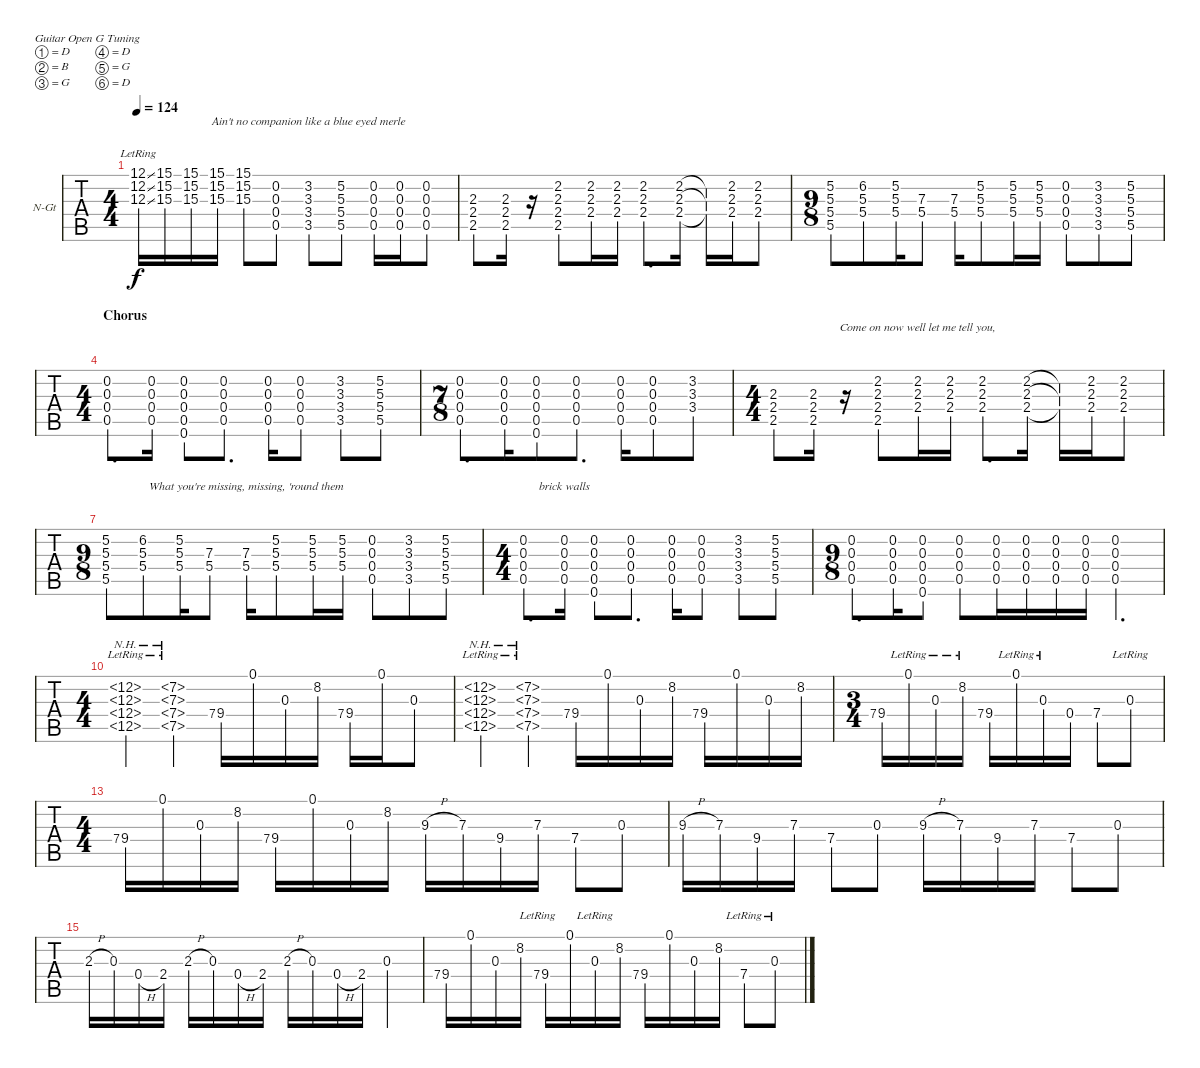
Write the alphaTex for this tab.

\bracketExtendMode nobrackets
\firstSystemTrackNameOrientation horizontal
\otherSystemsTrackNameOrientation horizontal
\defaultBarNumberDisplay FirstOfSystem
\track ("Guitar" "N-Gt") {instrument acousticguitarnylon}
\staff {tabs}
\tuning (D4 B3 G3 D3 G2 D2)
\ts (4 4)
\tempo 124
\clef g2
\ks f
(12.1{ss lr} 12.2{ss lr} 12.3{ss lr}).16{lyrics (0 "") lyrics (1 "") lyrics (2 "") lyrics (3 "") lyrics (4 "") dy f} (15.1 15.2 15.3).16{lyrics (0 "") lyrics (1 "") lyrics (2 "") lyrics (3 "") lyrics (4 "")} (15.1 15.2 15.3).16{lyrics (0 "") lyrics (1 "") lyrics (2 "") lyrics (3 "") lyrics (4 "")} (15.1 15.2 15.3).16{lyrics (0 "") lyrics (1 "") lyrics (2 "") lyrics (3 "") lyrics (4 "")} (15.1 15.2 15.3).8{lyrics (0 "") lyrics (1 "") lyrics (2 "") lyrics (3 "") lyrics (4 "")} (0.2 0.3 0.4 0.5).8{lyrics (0 "") lyrics (1 "") lyrics (2 "") lyrics (3 "") lyrics (4 "")} (3.2 3.3 3.4 3.5).8{lyrics (0 "Ain't no companion like a blue eyed merle") lyrics (1 "") lyrics (2 "") lyrics (3 "") lyrics (4 "")} (5.2 5.3 5.4 5.5).8{lyrics (0 "") lyrics (1 "") lyrics (2 "") lyrics (3 "") lyrics (4 "")} (0.2 0.3 0.4 0.5).16{lyrics (0 "") lyrics (1 "") lyrics (2 "") lyrics (3 "") lyrics (4 "")} (0.2 0.3 0.4 0.5).16{lyrics (0 "") lyrics (1 "") lyrics (2 "") lyrics (3 "") lyrics (4 "")} (0.2 0.3 0.4 0.5).8{lyrics (0 "") lyrics (1 "") lyrics (2 "") lyrics (3 "") lyrics (4 "")} |
(2.3 2.4 2.5).8{lyrics (0 "") lyrics (1 "") lyrics (2 "") lyrics (3 "") lyrics (4 "")} (2.3 2.4 2.5).16{lyrics (0 "") lyrics (1 "") lyrics (2 "") lyrics (3 "") lyrics (4 "")} r.16 (2.2 2.3 2.4 2.5).8{lyrics (0 "") lyrics (1 "") lyrics (2 "") lyrics (3 "") lyrics (4 "")} (2.2 2.3 2.4).16{lyrics (0 "") lyrics (1 "") lyrics (2 "") lyrics (3 "") lyrics (4 "")} (2.2 2.3 2.4).16{lyrics (0 "") lyrics (1 "") lyrics (2 "") lyrics (3 "") lyrics (4 "")} (2.2 2.3 2.4).8{d lyrics (0 "") lyrics (1 "") lyrics (2 "") lyrics (3 "") lyrics (4 "")} (2.2 2.3 2.4).16{lyrics (0 "") lyrics (1 "") lyrics (2 "") lyrics (3 "") lyrics (4 "")} (2.2{t} 2.3{t} 2.4{t}).16{lyrics (0 "") lyrics (1 "") lyrics (2 "") lyrics (3 "") lyrics (4 "")} (2.2 2.3 2.4).16{lyrics (0 "") lyrics (1 "") lyrics (2 "") lyrics (3 "") lyrics (4 "")} (2.2 2.3 2.4).8{lyrics (0 "") lyrics (1 "") lyrics (2 "") lyrics (3 "") lyrics (4 "")} |
\ts (9 8)
(5.2 5.3 5.4 5.5).8{lyrics (0 "") lyrics (1 "") lyrics (2 "") lyrics (3 "") lyrics (4 "")} (6.2 5.3 5.4).8{lyrics (0 "") lyrics (1 "") lyrics (2 "") lyrics (3 "") lyrics (4 "")} (5.2 5.3 5.4).16{lyrics (0 "") lyrics (1 "") lyrics (2 "") lyrics (3 "") lyrics (4 "")} (7.3 5.4).8{lyrics (0 "") lyrics (1 "") lyrics (2 "") lyrics (3 "") lyrics (4 "")} (7.3 5.4).16{lyrics (0 "") lyrics (1 "") lyrics (2 "") lyrics (3 "") lyrics (4 "")} (5.2 5.3 5.4).8{lyrics (0 "") lyrics (1 "") lyrics (2 "") lyrics (3 "") lyrics (4 "")} (5.2 5.3 5.4).16{lyrics (0 "") lyrics (1 "") lyrics (2 "") lyrics (3 "") lyrics (4 "")} (5.2 5.3 5.4).16{lyrics (0 "") lyrics (1 "") lyrics (2 "") lyrics (3 "") lyrics (4 "")} (0.2 0.3 0.4 0.5).8{lyrics (0 "") lyrics (1 "") lyrics (2 "") lyrics (3 "") lyrics (4 "")} (3.2 3.3 3.4 3.5).8{lyrics (0 "") lyrics (1 "") lyrics (2 "") lyrics (3 "") lyrics (4 "")} (5.2 5.3 5.4 5.5).8{lyrics (0 "") lyrics (1 "") lyrics (2 "") lyrics (3 "") lyrics (4 "")} |
\ts (4 4)
\section ("" "Chorus")
(0.2 0.3 0.4 0.5).8{d lyrics (0 "") lyrics (1 "") lyrics (2 "") lyrics (3 "") lyrics (4 "")} (0.2 0.3 0.4 0.5).16{lyrics (0 "") lyrics (1 "") lyrics (2 "") lyrics (3 "") lyrics (4 "")} (0.2 0.3 0.4 0.5 0.6).8{lyrics (0 "") lyrics (1 "") lyrics (2 "") lyrics (3 "") lyrics (4 "")} (0.2 0.3 0.4 0.5).8{d lyrics (0 "") lyrics (1 "") lyrics (2 "") lyrics (3 "") lyrics (4 "")} (0.2 0.3 0.4 0.5).16{lyrics (0 "") lyrics (1 "") lyrics (2 "") lyrics (3 "") lyrics (4 "")} (0.2 0.3 0.4 0.5).8{lyrics (0 "") lyrics (1 "") lyrics (2 "") lyrics (3 "") lyrics (4 "")} (3.2 3.3 3.4 3.5).8{lyrics (0 "") lyrics (1 "") lyrics (2 "") lyrics (3 "") lyrics (4 "")} (5.2 5.3 5.4 5.5).8{lyrics (0 "") lyrics (1 "") lyrics (2 "") lyrics (3 "") lyrics (4 "")} |
\ts (7 8)
(0.2 0.3 0.4 0.5).8{d lyrics (0 "") lyrics (1 "") lyrics (2 "") lyrics (3 "") lyrics (4 "")} (0.2 0.3 0.4 0.5).16{lyrics (0 "") lyrics (1 "") lyrics (2 "") lyrics (3 "") lyrics (4 "")} (0.2 0.3 0.4 0.5 0.6).8{lyrics (0 "") lyrics (1 "") lyrics (2 "") lyrics (3 "") lyrics (4 "")} (0.2 0.3 0.4 0.5).8{d lyrics (0 "") lyrics (1 "") lyrics (2 "") lyrics (3 "") lyrics (4 "")} (0.2 0.3 0.4 0.5).16{lyrics (0 "") lyrics (1 "") lyrics (2 "") lyrics (3 "") lyrics (4 "")} (0.2 0.3 0.4 0.5).8{lyrics (0 "") lyrics (1 "") lyrics (2 "") lyrics (3 "") lyrics (4 "")} (3.2 3.3 3.4).8{lyrics (0 "") lyrics (1 "") lyrics (2 "") lyrics (3 "") lyrics (4 "")} |
\ts (4 4)
(2.3 2.4 2.5).8{lyrics (0 "") lyrics (1 "") lyrics (2 "") lyrics (3 "") lyrics (4 "")} (2.3 2.4 2.5).16{lyrics (0 "") lyrics (1 "") lyrics (2 "") lyrics (3 "") lyrics (4 "")} r.16 (2.2 2.3 2.4 2.5).8{lyrics (0 "") lyrics (1 "") lyrics (2 "") lyrics (3 "") lyrics (4 "")} (2.2 2.3 2.4).16{lyrics (0 "Come on now well let me tell you,") lyrics (1 "") lyrics (2 "") lyrics (3 "") lyrics (4 "")} (2.2 2.3 2.4).16{lyrics (0 "") lyrics (1 "") lyrics (2 "") lyrics (3 "") lyrics (4 "")} (2.2 2.3 2.4).8{d lyrics (0 "") lyrics (1 "") lyrics (2 "") lyrics (3 "") lyrics (4 "")} (2.2 2.3 2.4).16{lyrics (0 "") lyrics (1 "") lyrics (2 "") lyrics (3 "") lyrics (4 "")} (2.2{t} 2.3{t} 2.4{t}).16{lyrics (0 "") lyrics (1 "") lyrics (2 "") lyrics (3 "") lyrics (4 "")} (2.2 2.3 2.4).16{lyrics (0 "") lyrics (1 "") lyrics (2 "") lyrics (3 "") lyrics (4 "")} (2.2 2.3 2.4).8{lyrics (0 "") lyrics (1 "") lyrics (2 "") lyrics (3 "") lyrics (4 "")} |
\ts (9 8)
(5.2 5.3 5.4 5.5).8{lyrics (0 "") lyrics (1 "") lyrics (2 "") lyrics (3 "") lyrics (4 "")} (6.2 5.3 5.4).8{lyrics (0 "") lyrics (1 "") lyrics (2 "") lyrics (3 "") lyrics (4 "")} (5.2 5.3 5.4).16{lyrics (0 "") lyrics (1 "") lyrics (2 "") lyrics (3 "") lyrics (4 "")} (7.3 5.4).8{lyrics (0 "") lyrics (1 "") lyrics (2 "") lyrics (3 "") lyrics (4 "")} (7.3 5.4).16{lyrics (0 "What you're missing, missing, 'round them ") lyrics (1 "") lyrics (2 "") lyrics (3 "") lyrics (4 "")} (5.2 5.3 5.4).8{lyrics (0 "") lyrics (1 "") lyrics (2 "") lyrics (3 "") lyrics (4 "")} (5.2 5.3 5.4).16{lyrics (0 "") lyrics (1 "") lyrics (2 "") lyrics (3 "") lyrics (4 "")} (5.2 5.3 5.4).16{lyrics (0 "") lyrics (1 "") lyrics (2 "") lyrics (3 "") lyrics (4 "")} (0.2 0.3 0.4 0.5).8{lyrics (0 "") lyrics (1 "") lyrics (2 "") lyrics (3 "") lyrics (4 "")} (3.2 3.3 3.4 3.5).8{lyrics (0 "") lyrics (1 "") lyrics (2 "") lyrics (3 "") lyrics (4 "")} (5.2 5.3 5.4 5.5).8{lyrics (0 "") lyrics (1 "") lyrics (2 "") lyrics (3 "") lyrics (4 "")} |
\ts (4 4)
(0.2 0.3 0.4 0.5).8{d lyrics (0 "") lyrics (1 "") lyrics (2 "") lyrics (3 "") lyrics (4 "")} (0.2 0.3 0.4 0.5).16{lyrics (0 "brick walls") lyrics (1 "") lyrics (2 "") lyrics (3 "") lyrics (4 "")} (0.2 0.3 0.4 0.5 0.6).8 (0.2 0.3 0.4 0.5).8{d} (0.2 0.3 0.4 0.5).16 (0.2 0.3 0.4 0.5).8 (3.2 3.3 3.4 3.5).8 (5.2 5.3 5.4 5.5).8 |
\ts (9 8)
(0.2 0.3 0.4 0.5).8{d} (0.2 0.3 0.4 0.5).16 (0.2 0.3 0.4 0.5 0.6).8 (0.2 0.3 0.4 0.5).8 (0.2 0.3 0.4 0.5).16 (0.2 0.3 0.4 0.5).16 (0.2 0.3 0.4 0.5).16 (0.2 0.3 0.4 0.5).16 (0.2 0.3 0.4 0.5).4{d} |
\ts (4 4)
(12.2{nh lr} 12.3{nh lr} 12.4{nh lr} 12.5{nh lr}).4 (7.2{nh lr} 7.3{nh lr} 7.4{nh lr} 7.5{nh}).4 7.4.8{gr} 9.4.16 0.1.16 0.3.16 8.2.16 7.4.8{gr} 9.4.16 0.1.16 0.3.8 |
(12.2{nh lr} 12.3{nh lr} 12.4{nh lr} 12.5{nh lr}).4 (7.2{nh lr} 7.3{nh lr} 7.4{nh lr} 7.5{nh}).4 7.4.8{gr} 9.4.16 0.1.16 0.3.16 8.2.16 7.4.8{gr} 9.4.16 0.1.16 0.3.16 8.2.16 |
\ts (3 4)
7.4.8{gr} 9.4.16 0.1{lr}.16 0.3{lr}.16 8.2{lr}.16 7.4.8{gr} 9.4.16 0.1{lr}.16 0.3{lr}.16 0.4.16 7.4.8 0.3{lr}.8 |
\ts (4 4)
7.4.8{gr} 9.4.16 0.1.16 0.3.16 8.2.16 7.4.8{gr} 9.4.16 0.1.16 0.3.16 8.2.16 9.3{h}.16 7.3.16 9.4.16 7.3.16 7.4.8 0.3.8 |
9.3{h}.16 7.3.16 9.4.16 7.3.16 7.4.8 0.3.8 9.3{h}.16 7.3.16 9.4.16 7.3.16 7.4.8 0.3.8 |
2.3{h}.16 0.3.16 0.4{h}.16 2.4.16 2.3{h}.16 0.3.16 0.4{h}.16 2.4.16 2.3{h}.16 0.3.16 0.4{h}.16 2.4.16 0.3.4 |
7.4.8{gr} 9.4.16 0.1.16 0.3.16 8.2.16 7.4{lr}.8{gr} 9.4{lr}.16 0.1.16 0.3{lr}.16 8.2.16 7.4.8{gr} 9.4.16 0.1.16 0.3.16 8.2.16 7.4{lr}.8 0.3{lr}.8
